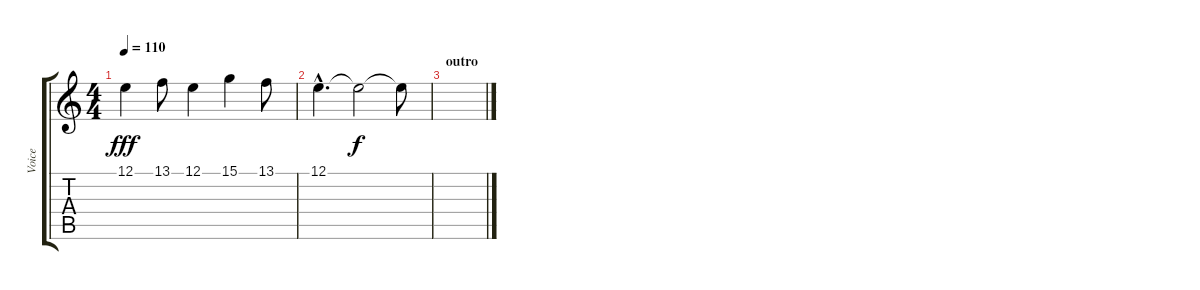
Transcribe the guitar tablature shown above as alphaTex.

\track ("Voice" "Voice") {instrument choiraahs}
\staff {score tabs}
\tuning (E4 B3 G3 D3 A2 E2) {hide}
\ts (4 4)
\tempo 110
\clef g2
\ks c
12.1.4{dy fff} 13.1.8 12.1.4 15.1.4 13.1.8 |
12.1{hac}.4{d} 12.1{t}.2{dy f} 12.1{t}.8 |
\section ("" "outro")
